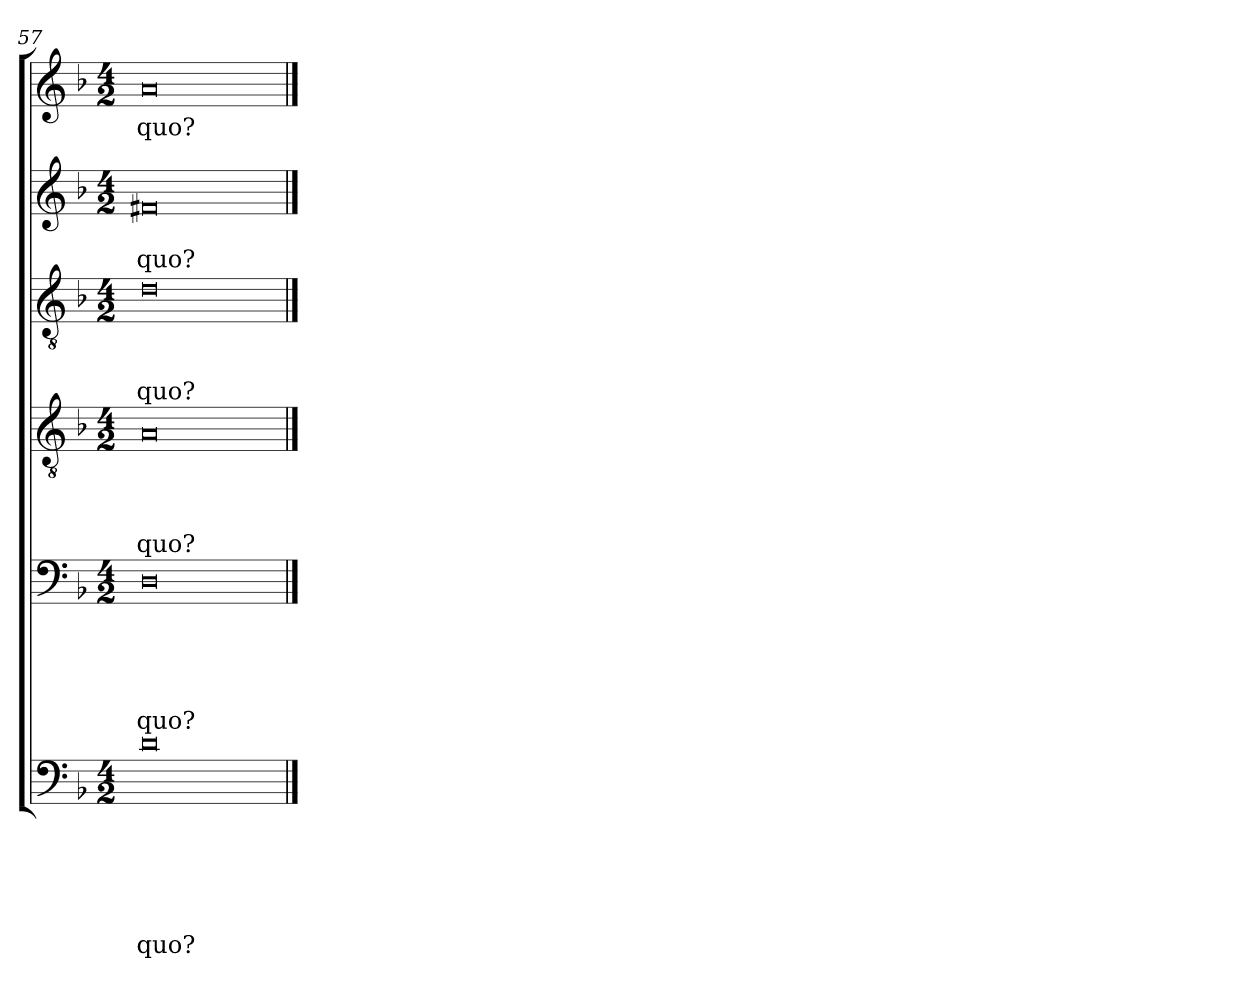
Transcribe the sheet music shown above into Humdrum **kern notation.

**kern	**text	**text	**text	**text	**text	**text	**kern	**text	**text	**text	**text	**text	**kern	**text	**text	**text	**text	**kern	**text	**text	**text	**kern	**text	**text	**kern	**text
*part6	*part6	*part6	*part6	*part6	*part6	*part6	*part5	*part5	*part5	*part5	*part5	*part5	*part4	*part4	*part4	*part4	*part4	*part3	*part3	*part3	*part3	*part2	*part2	*part2	*part1	*part1
*staff6	*staff6	*staff6	*staff6	*staff6	*staff6	*staff6	*staff5	*staff5	*staff5	*staff5	*staff5	*staff5	*staff4	*staff4	*staff4	*staff4	*staff4	*staff3	*staff3	*staff3	*staff3	*staff2	*staff2	*staff2	*staff1	*staff1
*clefF4	*	*	*	*	*	*	*clefF4	*	*	*	*	*	*clefGv2	*	*	*	*	*clefGv2	*	*	*	*clefG2	*	*	*clefG2	*
*ITrd8c14	*	*	*	*	*	*	*	*	*	*	*	*	*	*	*	*	*	*	*	*	*	*	*	*	*	*
*k[b-]	*	*	*	*	*	*	*k[b-]	*	*	*	*	*	*k[b-]	*	*	*	*	*k[b-]	*	*	*	*k[b-]	*	*	*k[b-]	*
*F:	*	*	*	*	*	*	*F:	*	*	*	*	*	*F:	*	*	*	*	*F:	*	*	*	*F:	*	*	*F:	*
*M4/2	*	*	*	*	*	*	*M4/2	*	*	*	*	*	*M4/2	*	*	*	*	*M4/2	*	*	*	*M4/2	*	*	*M4/2	*
=57	=57	=57	=57	=57	=57	=57	=57	=57	=57	=57	=57	=57	=57	=57	=57	=57	=57	=57	=57	=57	=57	=57	=57	=57	=57	=57
!	!	!	!	!	!	!LO:LY:b	!	!	!	!	!	!LO:LY:b	!	!	!	!	!LO:LY:b	!	!	!	!LO:LY:b	!	!	!LO:LY:b	!	!LO:LY:b
0D	.	.	.	.	.	-quo?	0D	.	.	.	.	-quo?	0A	.	.	.	-quo?	0d	.	.	-quo?	0f#X	.	-quo?	0a	-quo?
==	==	==	==	==	==	==	==	==	==	==	==	==	==	==	==	==	==	==	==	==	==	==	==	==	==	==
*-	*-	*-	*-	*-	*-	*-	*-	*-	*-	*-	*-	*-	*-	*-	*-	*-	*-	*-	*-	*-	*-	*-	*-	*-	*-	*-
